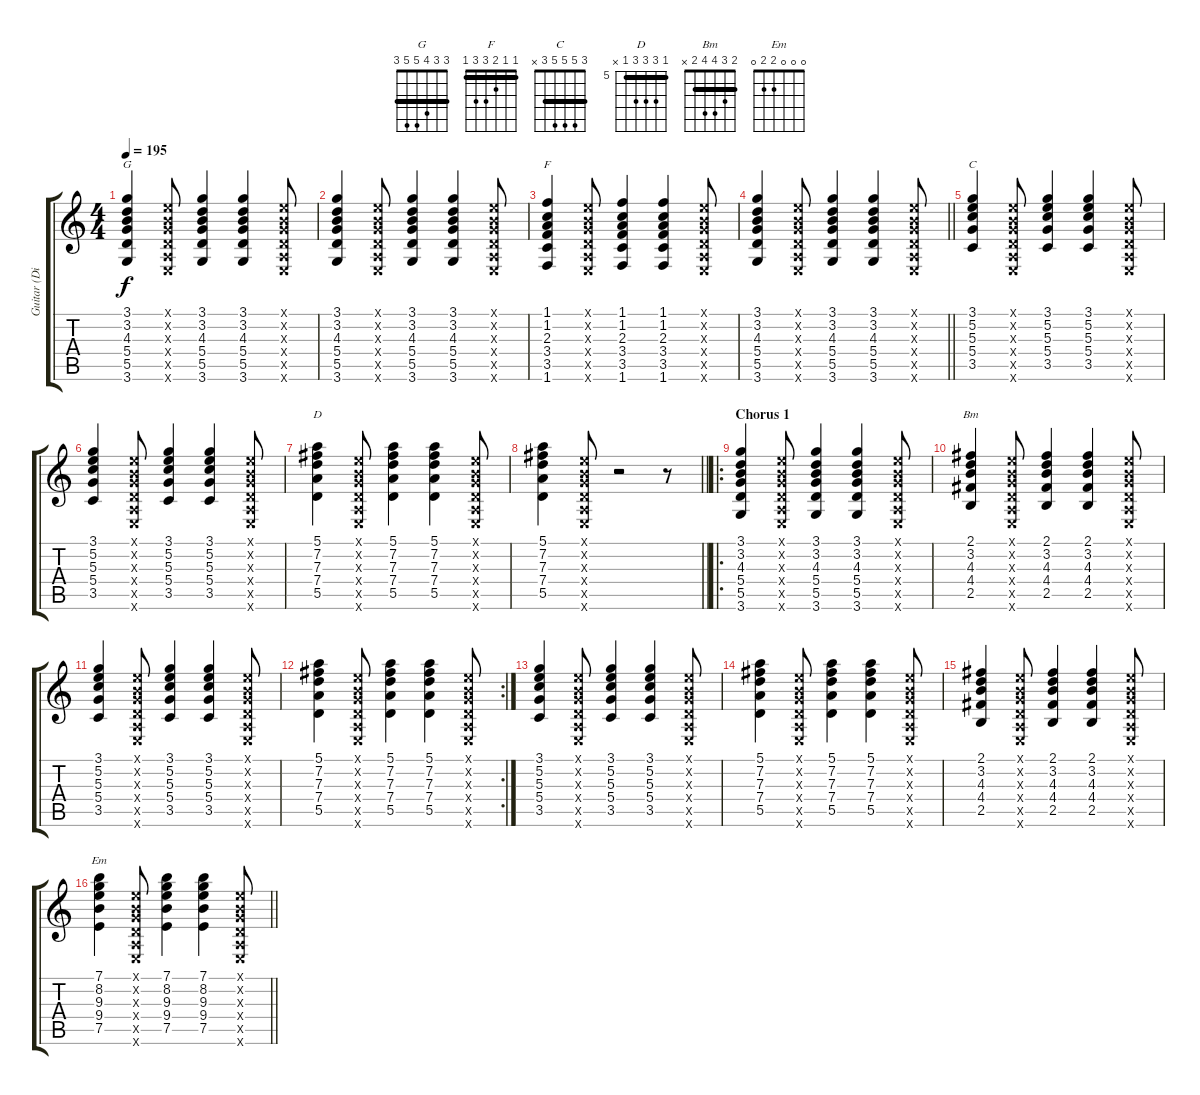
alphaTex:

\track ("Guitar (Distortion)" "Guitar (Di") {instrument distortionguitar}
\staff {score tabs}
\tuning (E4 B3 G3 D3 A2 E2) {hide}
\chord ("G" 3 3 4 5 5 3) {barre 3}
\chord ("F" 1 1 2 3 3 1) {barre 1}
\chord ("C" 3 5 5 5 3 x) {barre 3}
\chord ("D" 5 7 7 7 5 x) {firstfret 5 barre 5}
\chord ("Bm" 2 3 4 4 2 x) {barre 2}
\chord ("Em" 0 0 0 2 2 0)
\ts (4 4)
\tempo 195
\clef g2
\ks c
(3.1 3.2 4.3 5.4 5.5 3.6).4{ch "G" dy f} (0.1{x} 0.2{x} 0.3{x} 0.4{x} 0.5{x} 0.6{x}).8 (3.1 3.2 4.3 5.4 5.5 3.6).4 (3.1 3.2 4.3 5.4 5.5 3.6).4 (0.1{x} 0.2{x} 0.3{x} 0.4{x} 0.5{x} 0.6{x}).8 |
(3.1 3.2 4.3 5.4 5.5 3.6).4 (0.1{x} 0.2{x} 0.3{x} 0.4{x} 0.5{x} 0.6{x}).8 (3.1 3.2 4.3 5.4 5.5 3.6).4 (3.1 3.2 4.3 5.4 5.5 3.6).4 (0.1{x} 0.2{x} 0.3{x} 0.4{x} 0.5{x} 0.6{x}).8 |
(1.1 1.2 2.3 3.4 3.5 1.6).4{ch "F"} (0.1{x} 0.2{x} 0.3{x} 0.4{x} 0.5{x} 0.6{x}).8 (1.1 1.2 2.3 3.4 3.5 1.6).4 (1.1 1.2 2.3 3.4 3.5 1.6).4 (0.1{x} 0.2{x} 0.3{x} 0.4{x} 0.5{x} 0.6{x}).8 |
\barLineRight lightlight
(3.1 3.2 4.3 5.4 5.5 3.6).4 (0.1{x} 0.2{x} 0.3{x} 0.4{x} 0.5{x} 0.6{x}).8 (3.1 3.2 4.3 5.4 5.5 3.6).4 (3.1 3.2 4.3 5.4 5.5 3.6).4 (0.1{x} 0.2{x} 0.3{x} 0.4{x} 0.5{x} 0.6{x}).8 |
(3.1 5.2 5.3 5.4 3.5).4{ch "C"} (0.1{x} 0.2{x} 0.3{x} 0.4{x} 0.5{x} 0.6{x}).8 (3.1 5.2 5.3 5.4 3.5).4 (3.1 5.2 5.3 5.4 3.5).4 (0.1{x} 0.2{x} 0.3{x} 0.4{x} 0.5{x} 0.6{x}).8 |
(3.1 5.2 5.3 5.4 3.5).4 (0.1{x} 0.2{x} 0.3{x} 0.4{x} 0.5{x} 0.6{x}).8 (3.1 5.2 5.3 5.4 3.5).4 (3.1 5.2 5.3 5.4 3.5).4 (0.1{x} 0.2{x} 0.3{x} 0.4{x} 0.5{x} 0.6{x}).8 |
(5.1 7.2 7.3 7.4 5.5).4{ch "D"} (0.1{x} 0.2{x} 0.3{x} 0.4{x} 0.5{x} 0.6{x}).8 (5.1 7.2 7.3 7.4 5.5).4 (5.1 7.2 7.3 7.4 5.5).4 (0.1{x} 0.2{x} 0.3{x} 0.4{x} 0.5{x} 0.6{x}).8 |
\barLineRight lightlight
(5.1 7.2 7.3 7.4 5.5).4 (0.1{x} 0.2{x} 0.3{x} 0.4{x} 0.5{x} 0.6{x}).8 r.2 r.8 |
\ro
\section ("" "Chorus 1")
(3.1 3.2 4.3 5.4 5.5 3.6).4 (0.1{x} 0.2{x} 0.3{x} 0.4{x} 0.5{x} 0.6{x}).8 (3.1 3.2 4.3 5.4 5.5 3.6).4 (3.1 3.2 4.3 5.4 5.5 3.6).4 (0.1{x} 0.2{x} 0.3{x} 0.4{x} 0.5{x} 0.6{x}).8 |
(2.1 3.2 4.3 4.4 2.5).4{ch "Bm"} (0.1{x} 0.2{x} 0.3{x} 0.4{x} 0.5{x} 0.6{x}).8 (2.1 3.2 4.3 4.4 2.5).4 (2.1 3.2 4.3 4.4 2.5).4 (0.1{x} 0.2{x} 0.3{x} 0.4{x} 0.5{x} 0.6{x}).8 |
(3.1 5.2 5.3 5.4 3.5).4 (0.1{x} 0.2{x} 0.3{x} 0.4{x} 0.5{x} 0.6{x}).8 (3.1 5.2 5.3 5.4 3.5).4 (3.1 5.2 5.3 5.4 3.5).4 (0.1{x} 0.2{x} 0.3{x} 0.4{x} 0.5{x} 0.6{x}).8 |
\rc 2
(5.1 7.2 7.3 7.4 5.5).4 (0.1{x} 0.2{x} 0.3{x} 0.4{x} 0.5{x} 0.6{x}).8 (5.1 7.2 7.3 7.4 5.5).4 (5.1 7.2 7.3 7.4 5.5).4 (0.1{x} 0.2{x} 0.3{x} 0.4{x} 0.5{x} 0.6{x}).8 |
(3.1 5.2 5.3 5.4 3.5).4 (0.1{x} 0.2{x} 0.3{x} 0.4{x} 0.5{x} 0.6{x}).8 (3.1 5.2 5.3 5.4 3.5).4 (3.1 5.2 5.3 5.4 3.5).4 (0.1{x} 0.2{x} 0.3{x} 0.4{x} 0.5{x} 0.6{x}).8 |
(5.1 7.2 7.3 7.4 5.5).4 (0.1{x} 0.2{x} 0.3{x} 0.4{x} 0.5{x} 0.6{x}).8 (5.1 7.2 7.3 7.4 5.5).4 (5.1 7.2 7.3 7.4 5.5).4 (0.1{x} 0.2{x} 0.3{x} 0.4{x} 0.5{x} 0.6{x}).8 |
(2.1 3.2 4.3 4.4 2.5).4 (0.1{x} 0.2{x} 0.3{x} 0.4{x} 0.5{x} 0.6{x}).8 (2.1 3.2 4.3 4.4 2.5).4 (2.1 3.2 4.3 4.4 2.5).4 (0.1{x} 0.2{x} 0.3{x} 0.4{x} 0.5{x} 0.6{x}).8 |
\barLineRight lightlight
(7.1 8.2 9.3 9.4 7.5).4{ch "Em"} (0.1{x} 0.2{x} 0.3{x} 0.4{x} 0.5{x} 0.6{x}).8 (7.1 8.2 9.3 9.4 7.5).4 (7.1 8.2 9.3 9.4 7.5).4 (0.1{x} 0.2{x} 0.3{x} 0.4{x} 0.5{x} 0.6{x}).8
